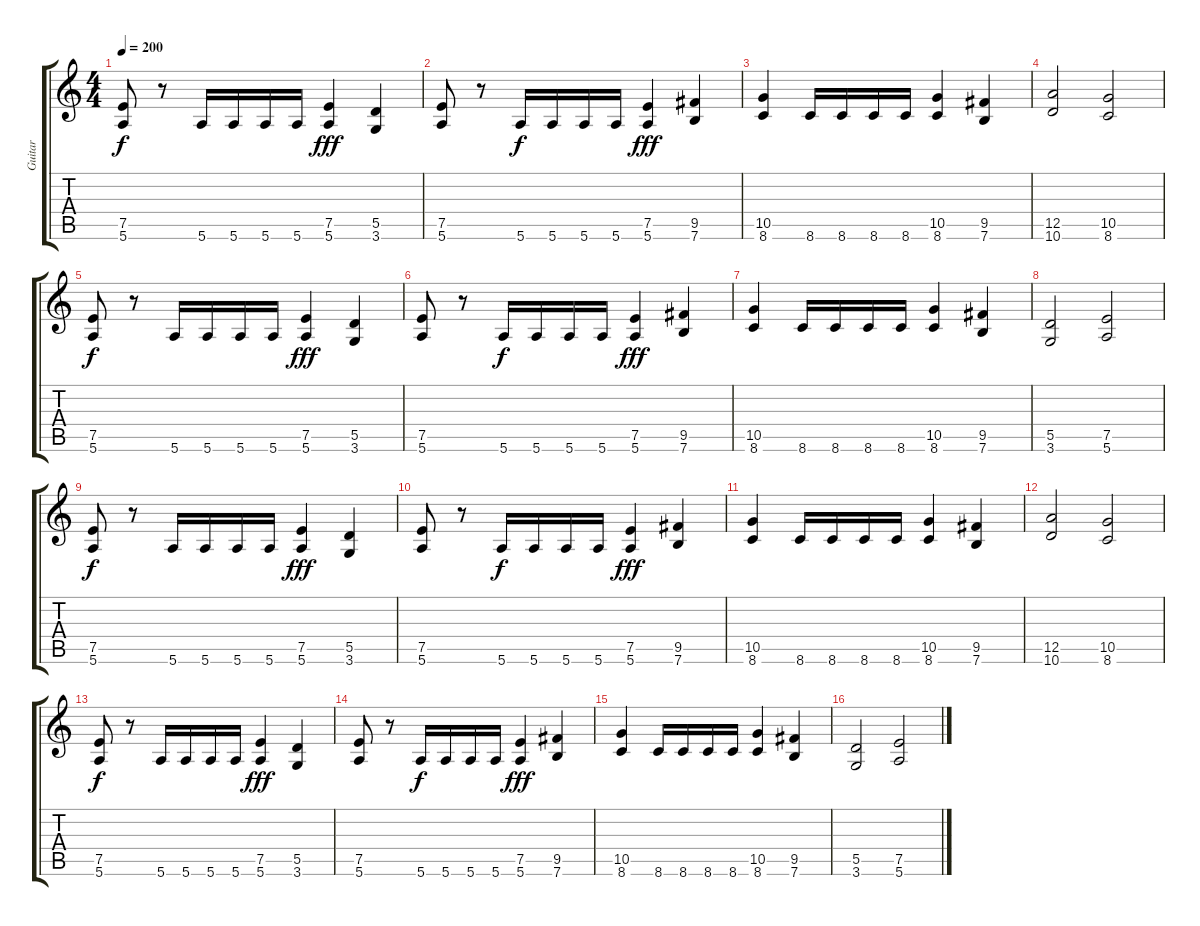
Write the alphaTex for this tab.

\track ("Guitar" "Guitar") {instrument distortionguitar}
\staff {score tabs}
\tuning (E4 B3 G3 D3 A2 E2) {hide}
\ts (4 4)
\tempo 200
\clef g2
\ks c
(7.5 5.6).8{dy f} r.8 5.6.16 5.6.16 5.6.16 5.6.16 (7.5 5.6).4{dy fff} (5.5 3.6).4 |
(7.5 5.6).8 r.8 5.6.16{dy f} 5.6.16 5.6.16 5.6.16 (7.5 5.6).4{dy fff} (9.5 7.6).4 |
(10.5 8.6).4 8.6.16 8.6.16 8.6.16 8.6.16 (10.5 8.6).4 (9.5 7.6).4 |
(12.5 10.6).2 (10.5 8.6).2 |
(7.5 5.6).8{dy f} r.8 5.6.16 5.6.16 5.6.16 5.6.16 (7.5 5.6).4{dy fff} (5.5 3.6).4 |
(7.5 5.6).8 r.8 5.6.16{dy f} 5.6.16 5.6.16 5.6.16 (7.5 5.6).4{dy fff} (9.5 7.6).4 |
(10.5 8.6).4 8.6.16 8.6.16 8.6.16 8.6.16 (10.5 8.6).4 (9.5 7.6).4 |
(5.5 3.6).2 (7.5 5.6).2 |
(7.5 5.6).8{dy f} r.8 5.6.16 5.6.16 5.6.16 5.6.16 (7.5 5.6).4{dy fff} (5.5 3.6).4 |
(7.5 5.6).8 r.8 5.6.16{dy f} 5.6.16 5.6.16 5.6.16 (7.5 5.6).4{dy fff} (9.5 7.6).4 |
(10.5 8.6).4 8.6.16 8.6.16 8.6.16 8.6.16 (10.5 8.6).4 (9.5 7.6).4 |
(12.5 10.6).2 (10.5 8.6).2 |
(7.5 5.6).8{dy f} r.8 5.6.16 5.6.16 5.6.16 5.6.16 (7.5 5.6).4{dy fff} (5.5 3.6).4 |
(7.5 5.6).8 r.8 5.6.16{dy f} 5.6.16 5.6.16 5.6.16 (7.5 5.6).4{dy fff} (9.5 7.6).4 |
(10.5 8.6).4 8.6.16 8.6.16 8.6.16 8.6.16 (10.5 8.6).4 (9.5 7.6).4 |
(5.5 3.6).2 (7.5 5.6).2
